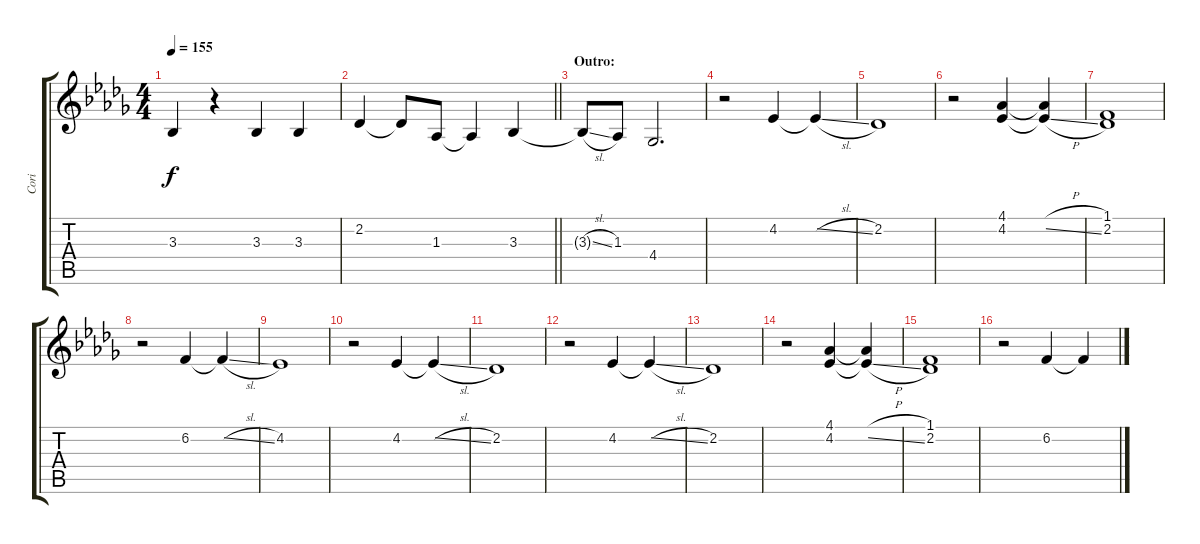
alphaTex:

\track ("Cori" "Cori") {instrument clarinet}
\staff {score tabs}
\tuning (E4 B3 G3 D3 A2 E2) {hide}
\ts (4 4)
\tempo 155
\clef g2
\ks bbminor
3.3{t}.4{dy f} r.4 3.3.4 3.3.4 |
\barLineRight lightlight
2.2.4 2.2{t}.8 1.3.8 1.3{t}.4 3.3.4 |
\section ("" "Outro:")
3.3{sl t}.8 1.3.8 4.4.2{d} |
r.2 4.2.4 4.2{sl t}.4 |
2.2.1 |
r.2 (4.1 4.2).4 (4.1{h t} 4.2{sl t}).4 |
(1.1 2.2).1 |
r.2 6.2.4 6.2{sl t}.4 |
4.2.1 |
r.2 4.2.4 4.2{sl t}.4 |
2.2.1 |
r.2 4.2.4 4.2{sl t}.4 |
2.2.1 |
r.2 (4.1 4.2).4 (4.1{h t} 4.2{sl t}).4 |
(1.1 2.2).1 |
r.2 6.2.4 6.2{sl t}.4
